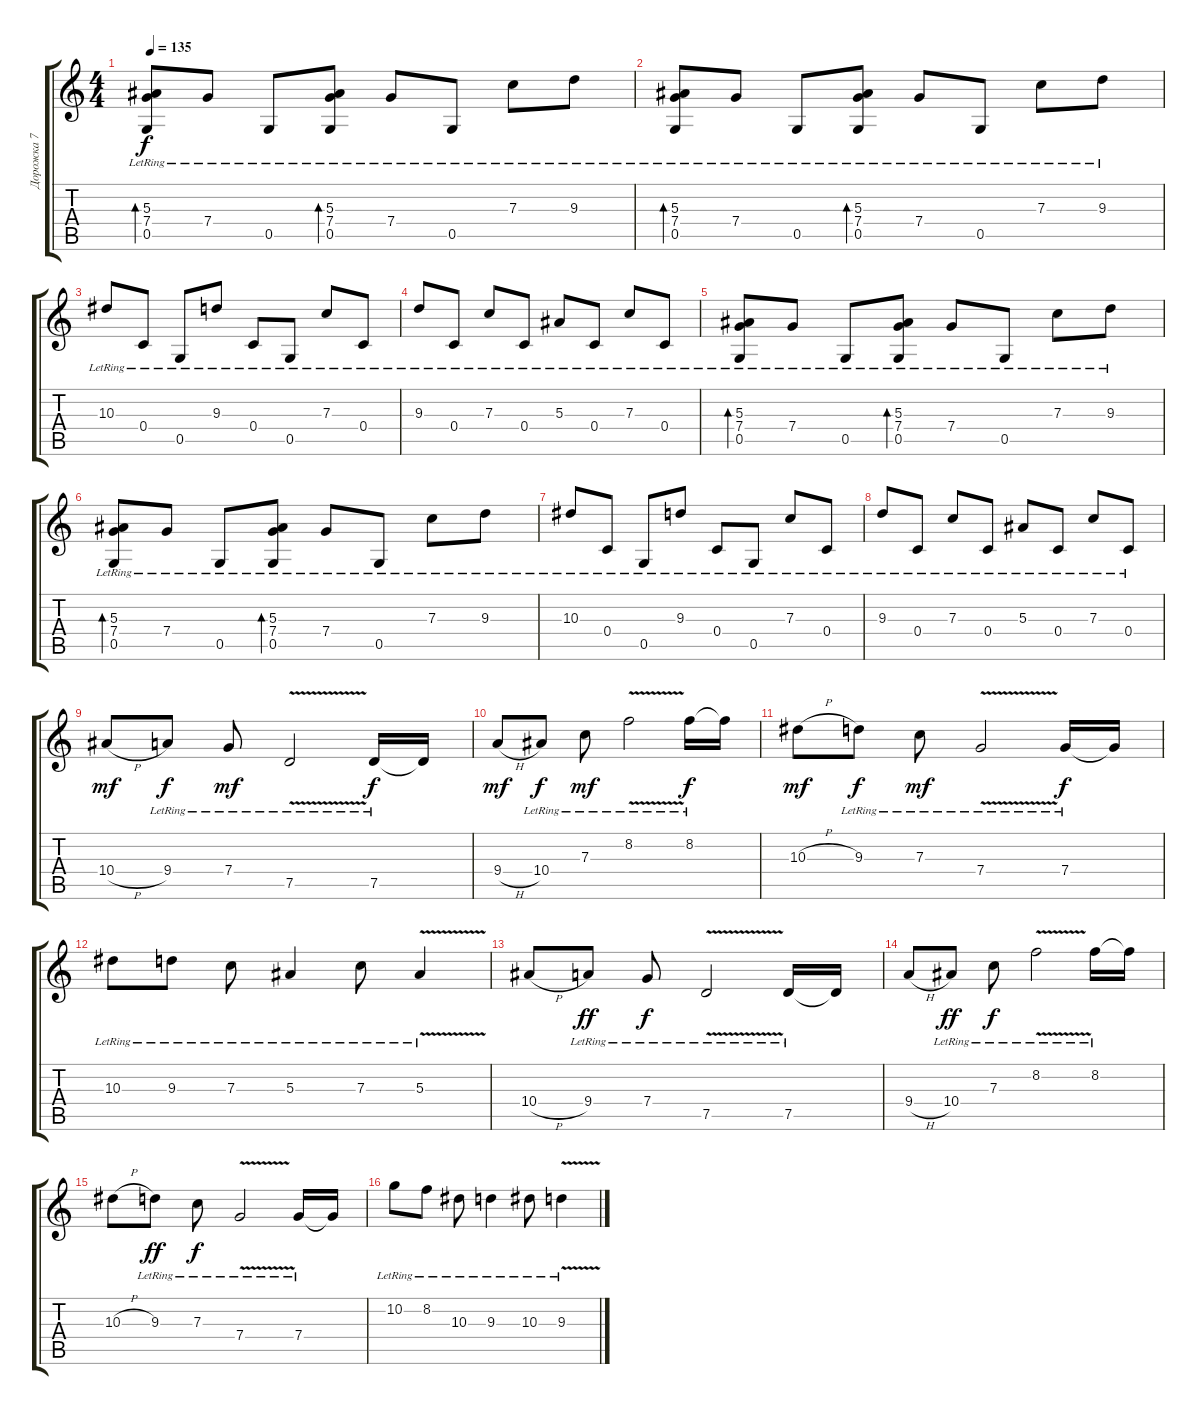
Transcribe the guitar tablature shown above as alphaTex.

\track ("Дорожка 7" "Дорожка 7") {instrument acousticguitarsteel}
\staff {score tabs}
\tuning (D4 A3 F3 C3 G2 D2) {hide}
\ts (4 4)
\tempo 135
\clef g2
\ks c
(5.3{lr} 7.4{lr} 0.5{lr}).8{bd 60 dy f instrument acousticguitarsteel} 7.4{lr}.8 0.5{lr}.8 (5.3{lr} 7.4{lr} 0.5{lr}).8{bd 60} 7.4{lr}.8 0.5{lr}.8 7.3{lr}.8 9.3{lr}.8 |
(5.3{lr} 7.4{lr} 0.5{lr}).8{bd 60} 7.4{lr}.8 0.5{lr}.8 (5.3{lr} 7.4{lr} 0.5{lr}).8{bd 60} 7.4{lr}.8 0.5{lr}.8 7.3{lr}.8 9.3{lr}.8 |
10.3{lr}.8 0.4{lr}.8 0.5{lr}.8 9.3{lr}.8 0.4{lr}.8 0.5{lr}.8 7.3{lr}.8 0.4{lr}.8 |
9.3{lr}.8 0.4{lr}.8 7.3{lr}.8 0.4{lr}.8 5.3{lr}.8 0.4{lr}.8 7.3{lr}.8 0.4{lr}.8 |
(5.3{lr} 7.4{lr} 0.5{lr}).8{bd 60} 7.4{lr}.8 0.5{lr}.8 (5.3{lr} 7.4{lr} 0.5{lr}).8{bd 60} 7.4{lr}.8 0.5{lr}.8 7.3{lr}.8 9.3{lr}.8 |
(5.3{lr} 7.4{lr} 0.5{lr}).8{bd 60} 7.4{lr}.8 0.5{lr}.8 (5.3{lr} 7.4{lr} 0.5{lr}).8{bd 60} 7.4{lr}.8 0.5{lr}.8 7.3{lr}.8 9.3{lr}.8 |
10.3{lr}.8 0.4{lr}.8 0.5{lr}.8 9.3{lr}.8 0.4{lr}.8 0.5{lr}.8 7.3{lr}.8 0.4{lr}.8 |
9.3{lr}.8 0.4{lr}.8 7.3{lr}.8 0.4{lr}.8 5.3{lr}.8 0.4{lr}.8 7.3{lr}.8 0.4{lr}.8 |
10.4{h}.8{dy mf} 9.4{lr}.8{dy f} 7.4{lr}.8{dy mf} 7.5{v lr}.2 7.5{lr}.16{dy f} 7.5{t}.16 |
9.4{h}.8{dy mf} 10.4{lr}.8{dy f} 7.3{lr}.8{dy mf} 8.2{v lr}.2 8.2{lr}.16{dy f} 8.2{t}.16 |
10.3{h}.8{dy mf} 9.3{lr}.8{dy f} 7.3{lr}.8{dy mf} 7.4{v lr}.2 7.4{lr}.16{dy f} 7.4{t}.16 |
10.3{lr}.8 9.3{lr}.8 7.3{lr}.8 5.3{lr}.4 7.3{lr}.8 5.3{v lr}.4 |
10.4{h}.8 9.4{lr}.8{dy ff} 7.4{lr}.8{dy f} 7.5{v lr}.2 7.5{lr}.16 7.5{t}.16 |
9.4{h}.8 10.4{lr}.8{dy ff} 7.3{lr}.8{dy f} 8.2{v lr}.2 8.2{lr}.16 8.2{t}.16 |
10.3{h}.8 9.3{lr}.8{dy ff} 7.3{lr}.8{dy f} 7.4{v lr}.2 7.4{lr}.16 7.4{t}.16 |
10.2{lr}.8 8.2{lr}.8 10.3{lr}.8 9.3{lr}.4 10.3{lr}.8 9.3{v lr}.4
